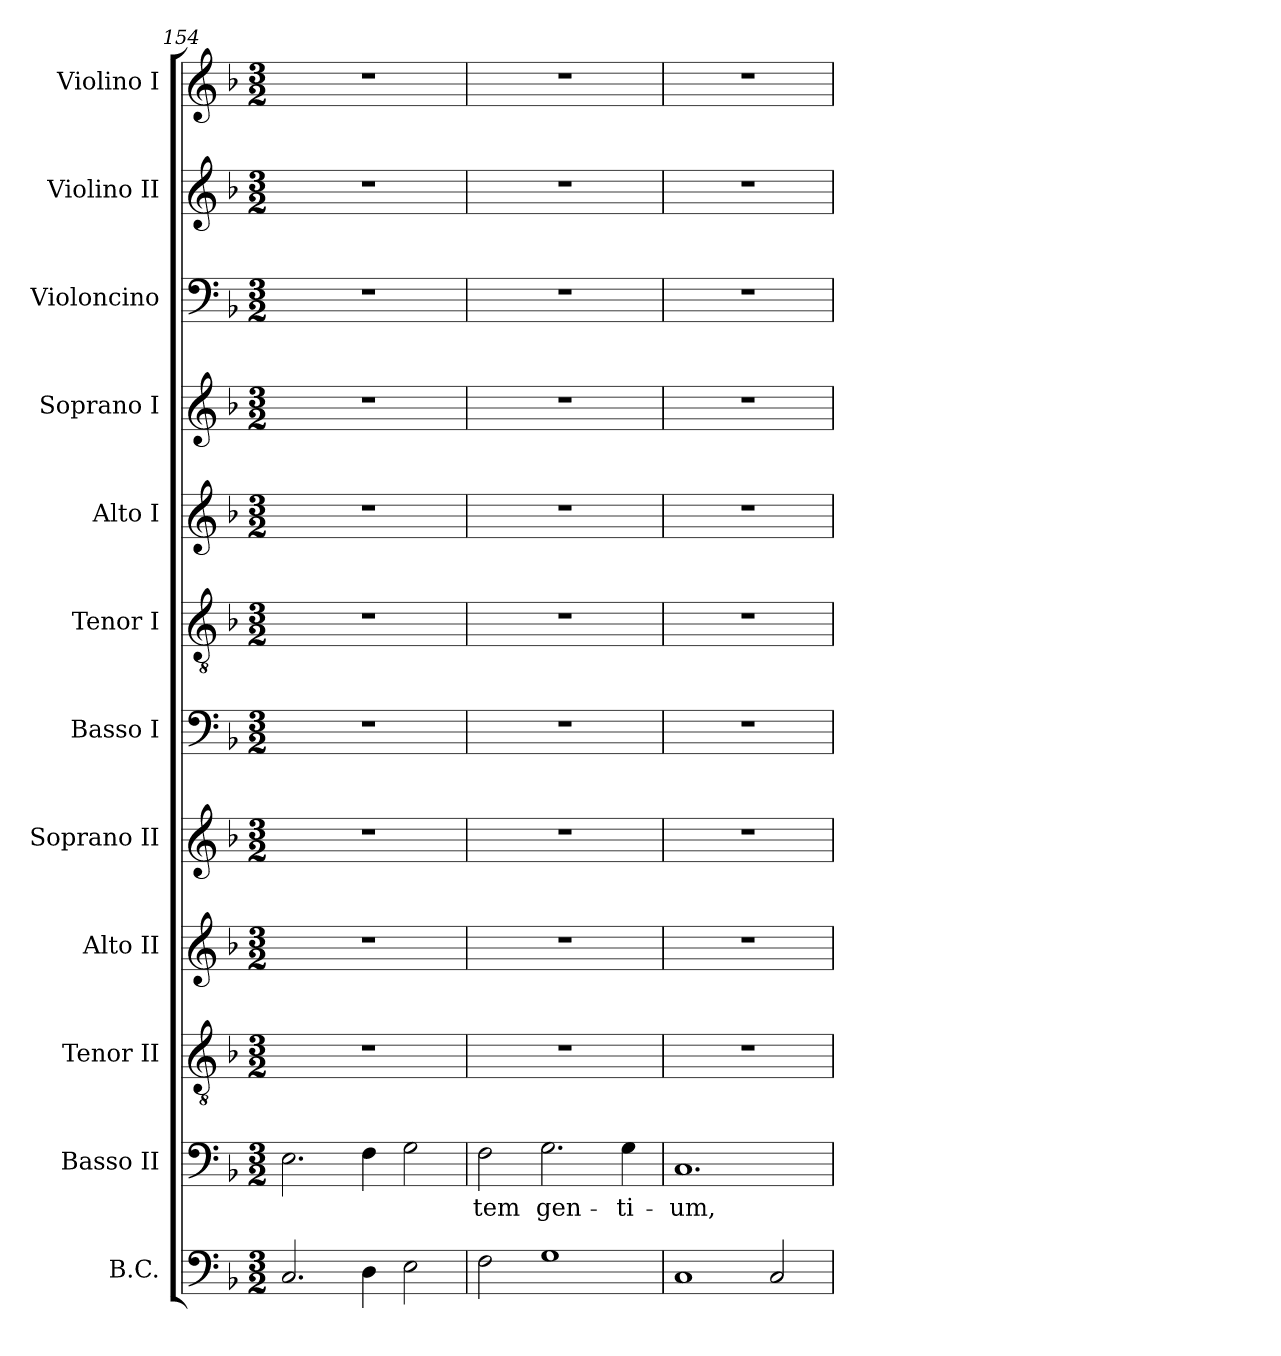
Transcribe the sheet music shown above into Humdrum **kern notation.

**kern	**kern	**text	**kern	**kern	**kern	**kern	**kern	**kern	**kern	**kern	**kern	**kern
*part12	*part11	*part11	*part10	*part9	*part8	*part7	*part6	*part5	*part4	*part3	*part2	*part1
*staff12	*staff11	*staff11	*staff10	*staff9	*staff8	*staff7	*staff6	*staff5	*staff4	*staff3	*staff2	*staff1
*I"B.C.	*I"Basso II	*	*I"Tenor II	*I"Alto II	*I"Soprano II	*I"Basso I	*I"Tenor I	*I"Alto I	*I"Soprano I	*I"Violoncino	*I"Violino II	*I"Violino I
*I'BC	*I'B 2	*	*I'T 2	*I'A 2	*I'S 2	*I'B 1	*I'T 1	*I'A 1	*I'S 1	*I'Vc.	*I'Vln. II	*I'Vln. I
*clefF4	*clefF4	*	*clefGv2	*clefG2	*clefG2	*clefF4	*clefGv2	*clefG2	*clefG2	*clefF4	*clefG2	*clefG2
*k[b-]	*k[b-]	*	*k[b-]	*k[b-]	*k[b-]	*k[b-]	*k[b-]	*k[b-]	*k[b-]	*k[b-]	*k[b-]	*k[b-]
*F:	*F:	*	*F:	*F:	*F:	*F:	*F:	*F:	*F:	*F:	*F:	*F:
*M3/2	*M3/2	*	*M3/2	*M3/2	*M3/2	*M3/2	*M3/2	*M3/2	*M3/2	*M3/2	*M3/2	*M3/2
=154	=154	=154	=154	=154	=154	=154	=154	=154	=154	=154	=154	=154
2.C/	2.E\	.	1.r	1.r	1.r	1.r	1.r	1.r	1.r	1.r	1.r	1.r
4D\	4F\	.	.	.	.	.	.	.	.	.	.	.
2E\	2G\	.	.	.	.	.	.	.	.	.	.	.
=155	=155	=155	=155	=155	=155	=155	=155	=155	=155	=155	=155	=155
!	!	!LO:LY:b	!	!	!	!	!	!	!	!	!	!
2F\	2F\	-tem	1.r	1.r	1.r	1.r	1.r	1.r	1.r	1.r	1.r	1.r
!	!	!LO:LY:b	!	!	!	!	!	!	!	!	!	!
1G	2.G\	gen-	.	.	.	.	.	.	.	.	.	.
!	!	!LO:LY:b	!	!	!	!	!	!	!	!	!	!
.	4G\	-ti-	.	.	.	.	.	.	.	.	.	.
=156	=156	=156	=156	=156	=156	=156	=156	=156	=156	=156	=156	=156
!	!	!LO:LY:b	!	!	!	!	!	!	!	!	!	!
1C	1.C	-um,	1.r	1.r	1.r	1.r	1.r	1.r	1.r	1.r	1.r	1.r
2C/	.	.	.	.	.	.	.	.	.	.	.	.
=	=	=	=	=	=	=	=	=	=	=	=	=
*-	*-	*-	*-	*-	*-	*-	*-	*-	*-	*-	*-	*-
